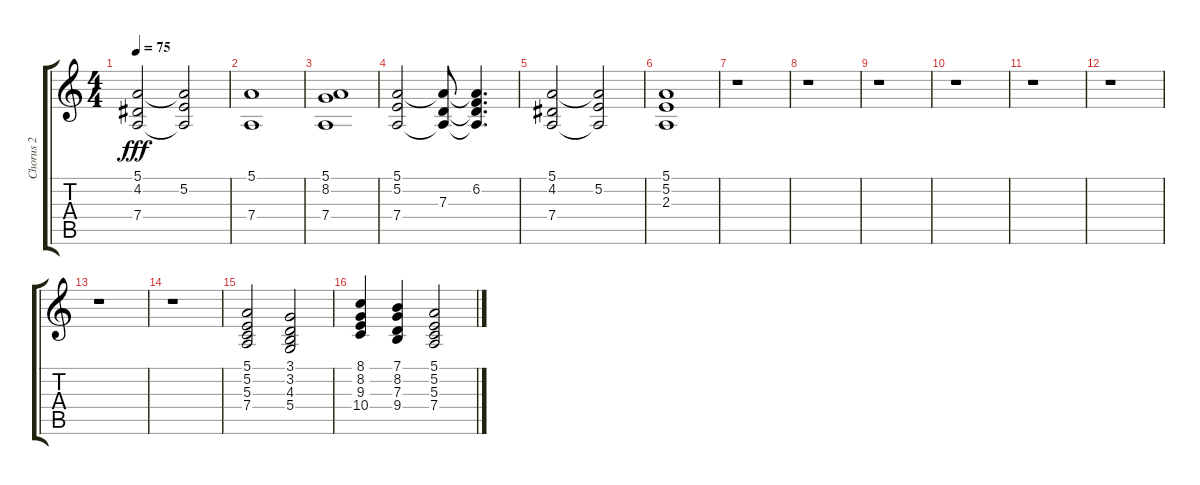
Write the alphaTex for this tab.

\track ("Chorus 2" "Chorus 2") {instrument synthvoice}
\staff {score tabs}
\tuning (E4 B3 G3 D3 A2 E2) {hide}
\ts (4 4)
\tempo 75
\clef g2
\ks c
(5.1 4.2 7.4).2{dy fff} (5.1{t} 5.2 7.4{t}).2 |
(5.1 7.4).1 |
(5.1 8.2 7.4).1 |
(5.1 5.2 7.4).2 (5.1{t} 7.3 7.4{t}).8 (5.1{t} 6.2 7.3{t} 7.4{t}).4{d} |
(5.1 4.2 7.4).2 (5.1{t} 5.2 7.4{t}).2 |
(5.1 5.2 2.3).1 |
r.1 |
r.1 |
r.1 |
r.1 |
r.1 |
r.1 |
r.1 |
r.1 |
(5.1 5.2 5.3 7.4).2 (3.1 3.2 4.3 5.4).2 |
(8.1 8.2 9.3 10.4).4 (7.1 8.2 7.3 9.4).4 (5.1 5.2 5.3 7.4).2
